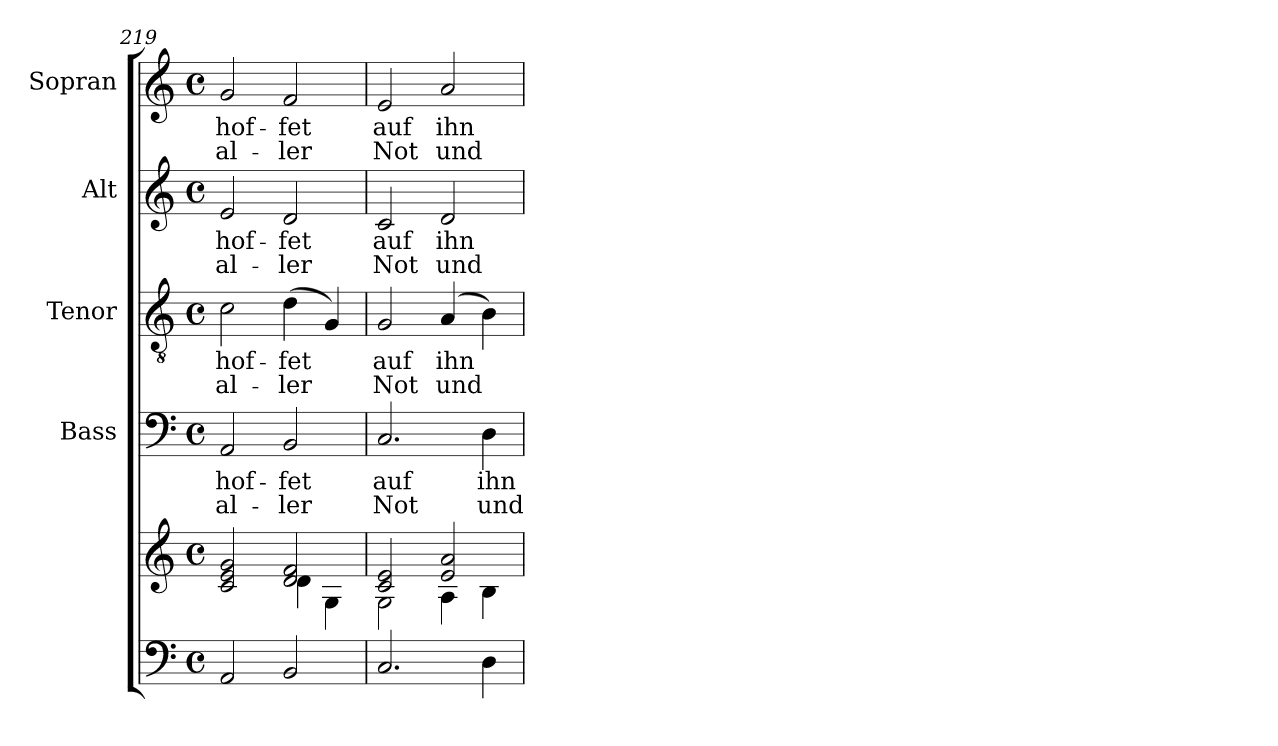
**kern	**kern	**kern	**text	**text	**kern	**text	**text	**kern	**text	**text	**kern	**text	**text
*part5	*part5	*part4	*part4	*part4	*part3	*part3	*part3	*part2	*part2	*part2	*part1	*part1	*part1
*staff6	*staff5	*staff4	*staff4	*staff4	*staff3	*staff3	*staff3	*staff2	*staff2	*staff2	*staff1	*staff1	*staff1
*	*	*I"Bass	*	*	*I"Tenor	*	*	*I"Alt	*	*	*I"Sopran	*	*
*	*	*I'B.	*	*	*I'T.	*	*	*I'A.	*	*	*I'S.	*	*
*clefF4	*clefG2	*clefF4	*	*	*clefGv2	*	*	*clefG2	*	*	*clefG2	*	*
*k[]	*k[]	*k[]	*	*	*k[]	*	*	*k[]	*	*	*k[]	*	*
*C:	*C:	*C:	*	*	*C:	*	*	*C:	*	*	*C:	*	*
*M4/4	*M4/4	*M4/4	*	*	*M4/4	*	*	*M4/4	*	*	*M4/4	*	*
*met(c)	*met(c)	*met(c)	*	*	*met(c)	*	*	*met(c)	*	*	*met(c)	*	*
=219	=219	=219	=219	=219	=219	=219	=219	=219	=219	=219	=219	=219	=219
*	*^	*	*	*	*	*	*	*	*	*	*	*	*
!	!	!	!	!LO:LY:b	!LO:LY:b	!	!LO:LY:b	!LO:LY:b	!	!LO:LY:b	!LO:LY:b	!	!LO:LY:b	!LO:LY:b
2AA/	2c/ 2e/ 2g/	2ryy	2AA/	hof-	al-	2c\	hof-	al-	2e/	hof-	al-	2g/	hof-	al-
!	!	!	!	!LO:LY:b	!LO:LY:b	!	!LO:LY:b	!LO:LY:b	!	!LO:LY:b	!LO:LY:b	!	!LO:LY:b	!LO:LY:b
2BB/	2d/ 2f/	4d\	2BB/	-fet	-ler	(>4d\	-fet	-ler	2d/	-fet	-ler	2f/	-fet	-ler
.	.	4G\	.	.	.	4G/)	.	.	.	.	.	.	.	.
=220	=220	=220	=220	=220	=220	=220	=220	=220	=220	=220	=220	=220	=220	=220
!	!	!	!	!LO:LY:b	!LO:LY:b	!	!LO:LY:b	!LO:LY:b	!	!LO:LY:b	!LO:LY:b	!	!LO:LY:b	!LO:LY:b
2.C/	2c/ 2e/	2G\	2.C/	auf	Not	2G/	auf	Not	2c/	auf	Not	2e/	auf	Not
!	!	!	!	!	!	!	!LO:LY:b	!LO:LY:b	!	!LO:LY:b	!LO:LY:b	!	!LO:LY:b	!LO:LY:b
.	2e/ 2a/	4A\	.	.	.	(4A/	ihn	und	2d/	ihn	und	2a/	ihn	und
!	!	!	!	!LO:LY:b	!LO:LY:b	!	!	!	!	!	!	!	!	!
4D\	.	4B\	4D\	ihn	und	4B\)	.	.	.	.	.	.	.	.
*	*v	*v	*	*	*	*	*	*	*	*	*	*	*	*
=	=	=	=	=	=	=	=	=	=	=	=	=	=
*-	*-	*-	*-	*-	*-	*-	*-	*-	*-	*-	*-	*-	*-
